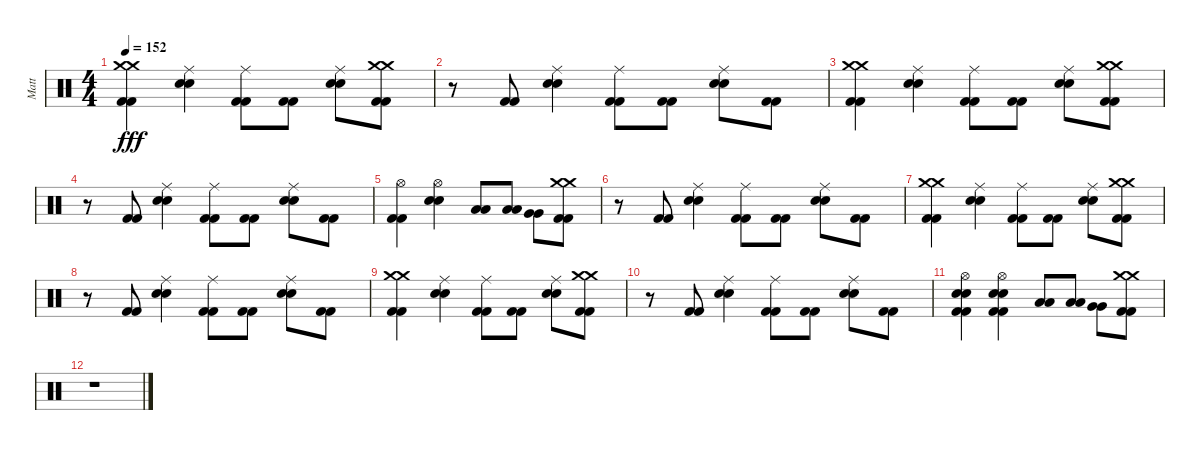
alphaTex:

\track ("Matt" "Matt") {instrument percussion}
\staff {score}
\articulation defaults
\ts (4 4)
\tempo 152
\clef neutral
\ks c
("Crash medium (hit)" "Crash medium (hit)" "Kick (hit) 2" "Kick (hit) 2").4{dy fff} ("Ride (middle)" "Electric Snare (hit)" "Electric Snare (hit)").4 ("Ride (middle)" "Kick (hit) 2" "Kick (hit) 2").8 ("Kick (hit) 2" "Kick (hit) 2").8 ("Ride (middle)" "Electric Snare (hit)" "Electric Snare (hit)").8 ("Crash medium (hit)" "Crash medium (hit)" "Kick (hit) 2" "Kick (hit) 2").8 |
r.8 ("Kick (hit) 2" "Kick (hit) 2").8 ("Ride (middle)" "Electric Snare (hit)" "Electric Snare (hit)").4 ("Ride (middle)" "Kick (hit) 2" "Kick (hit) 2").8 ("Kick (hit) 2" "Kick (hit) 2").8 ("Ride (middle)" "Electric Snare (hit)" "Electric Snare (hit)").8 ("Kick (hit) 2" "Kick (hit) 2").8 |
("Crash medium (hit)" "Crash medium (hit)" "Kick (hit) 2" "Kick (hit) 2").4 ("Ride (middle)" "Electric Snare (hit)" "Electric Snare (hit)").4 ("Ride (middle)" "Kick (hit) 2" "Kick (hit) 2").8 ("Kick (hit) 2" "Kick (hit) 2").8 ("Ride (middle)" "Electric Snare (hit)" "Electric Snare (hit)").8 ("Crash medium (hit)" "Crash medium (hit)" "Kick (hit) 2" "Kick (hit) 2").8 |
r.8 ("Kick (hit) 2" "Kick (hit) 2").8 ("Ride (middle)" "Electric Snare (hit)" "Electric Snare (hit)").4 ("Ride (middle)" "Kick (hit) 2" "Kick (hit) 2").8 ("Kick (hit) 2" "Kick (hit) 2").8 ("Ride (middle)" "Electric Snare (hit)" "Electric Snare (hit)").8 ("Kick (hit) 2" "Kick (hit) 2").8 |
("Hi-Hat (open)" "Kick (hit) 2" "Kick (hit) 2").4 ("Hi-Hat (open)" "Electric Snare (hit)" "Electric Snare (hit)").4 ("Low Tom (hit)" "Low Tom (hit)").8 ("Low Tom (hit)" "Low Tom (hit)").8 ("Very Low Tom (hit)" "Very Low Tom (hit)").8 ("Crash medium (hit)" "Crash medium (hit)" "Kick (hit) 2" "Kick (hit) 2").8 |
r.8 ("Kick (hit) 2" "Kick (hit) 2").8 ("Ride (middle)" "Electric Snare (hit)" "Electric Snare (hit)").4 ("Ride (middle)" "Kick (hit) 2" "Kick (hit) 2").8 ("Kick (hit) 2" "Kick (hit) 2").8 ("Ride (middle)" "Electric Snare (hit)" "Electric Snare (hit)").8 ("Kick (hit) 2" "Kick (hit) 2").8 |
("Crash medium (hit)" "Crash medium (hit)" "Kick (hit) 2" "Kick (hit) 2").4 ("Ride (middle)" "Electric Snare (hit)" "Electric Snare (hit)").4 ("Ride (middle)" "Kick (hit) 2" "Kick (hit) 2").8 ("Kick (hit) 2" "Kick (hit) 2").8 ("Ride (middle)" "Electric Snare (hit)" "Electric Snare (hit)").8 ("Crash medium (hit)" "Crash medium (hit)" "Kick (hit) 2" "Kick (hit) 2").8 |
r.8 ("Kick (hit) 2" "Kick (hit) 2").8 ("Ride (middle)" "Electric Snare (hit)" "Electric Snare (hit)").4 ("Ride (middle)" "Kick (hit) 2" "Kick (hit) 2").8 ("Kick (hit) 2" "Kick (hit) 2").8 ("Ride (middle)" "Electric Snare (hit)" "Electric Snare (hit)").8 ("Kick (hit) 2" "Kick (hit) 2").8 |
("Crash medium (hit)" "Crash medium (hit)" "Kick (hit) 2" "Kick (hit) 2").4 ("Ride (middle)" "Electric Snare (hit)" "Electric Snare (hit)").4 ("Ride (middle)" "Kick (hit) 2" "Kick (hit) 2").8 ("Kick (hit) 2" "Kick (hit) 2").8 ("Ride (middle)" "Electric Snare (hit)" "Electric Snare (hit)").8 ("Crash medium (hit)" "Crash medium (hit)" "Kick (hit) 2" "Kick (hit) 2").8 |
r.8 ("Kick (hit) 2" "Kick (hit) 2").8 ("Ride (middle)" "Electric Snare (hit)" "Electric Snare (hit)").4 ("Ride (middle)" "Kick (hit) 2" "Kick (hit) 2").8 ("Kick (hit) 2" "Kick (hit) 2").8 ("Ride (middle)" "Electric Snare (hit)" "Electric Snare (hit)").8 ("Kick (hit) 2" "Kick (hit) 2").8 |
("Hi-Hat (open)" "Electric Snare (hit)" "Electric Snare (hit)" "Kick (hit) 2" "Kick (hit) 2").4 ("Hi-Hat (open)" "Electric Snare (hit)" "Electric Snare (hit)" "Kick (hit) 2" "Kick (hit) 2").4 ("Low Tom (hit)" "Low Tom (hit)").8 ("Low Tom (hit)" "Low Tom (hit)").8 ("Very Low Tom (hit)" "Very Low Tom (hit)").8 ("Crash medium (hit)" "Crash medium (hit)" "Kick (hit) 2" "Kick (hit) 2").8 |
r.1
